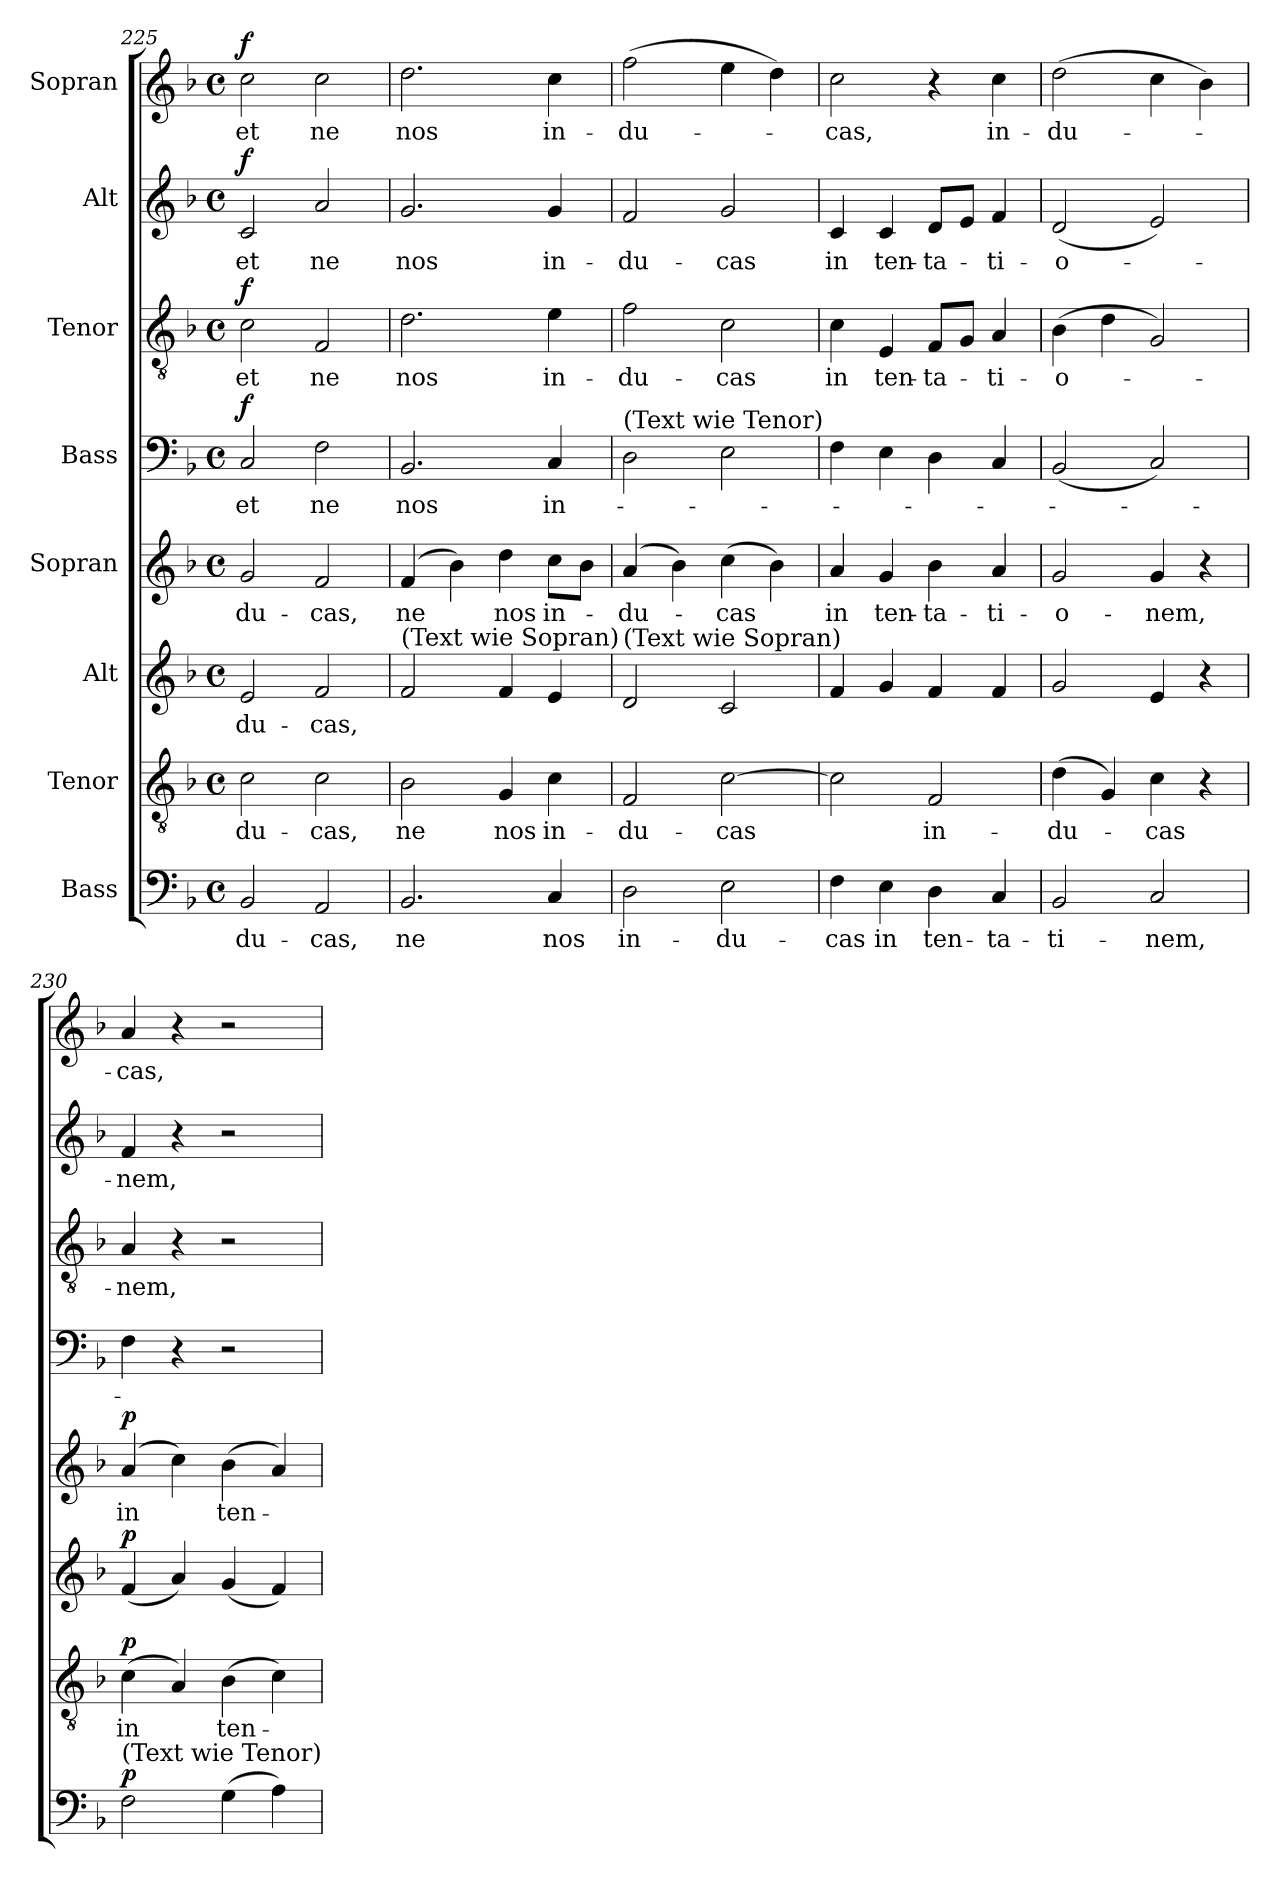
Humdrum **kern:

**kern	**text	**dynam	**kern	**text	**dynam	**kern	**text	**dynam	**kern	**text	**dynam	**kern	**text	**dynam	**kern	**text	**dynam	**kern	**text	**dynam	**kern	**text	**dynam
*part8	*part8	*part8	*part7	*part7	*part7	*part6	*part6	*part6	*part5	*part5	*part5	*part4	*part4	*part4	*part3	*part3	*part3	*part2	*part2	*part2	*part1	*part1	*part1
*staff8	*staff8	*staff8	*staff7	*staff7	*staff7	*staff6	*staff6	*staff6	*staff5	*staff5	*staff5	*staff4	*staff4	*staff4	*staff3	*staff3	*staff3	*staff2	*staff2	*staff2	*staff1	*staff1	*staff1
*I"Bass	*	*	*I"Tenor	*	*	*I"Alt	*	*	*I"Sopran	*	*	*I"Bass	*	*	*I"Tenor	*	*	*I"Alt	*	*	*I"Sopran	*	*
*clefF4	*	*	*clefGv2	*	*	*clefG2	*	*	*clefG2	*	*	*clefF4	*	*	*clefGv2	*	*	*clefG2	*	*	*clefG2	*	*
*k[b-]	*	*	*k[b-]	*	*	*k[b-]	*	*	*k[b-]	*	*	*k[b-]	*	*	*k[b-]	*	*	*k[b-]	*	*	*k[b-]	*	*
*M4/4	*	*	*M4/4	*	*	*M4/4	*	*	*M4/4	*	*	*M4/4	*	*	*M4/4	*	*	*M4/4	*	*	*M4/4	*	*
*met(c)	*	*	*met(c)	*	*	*met(c)	*	*	*met(c)	*	*	*met(c)	*	*	*met(c)	*	*	*met(c)	*	*	*met(c)	*	*
=225	=225	=225	=225	=225	=225	=225	=225	=225	=225	=225	=225	=225	=225	=225	=225	=225	=225	=225	=225	=225	=225	=225	=225
!	!LO:LY:b	!	!	!LO:LY:b	!	!	!LO:LY:b	!	!	!LO:LY:b	!	!	!LO:LY:b	!LO:DY:a	!	!LO:LY:b	!LO:DY:a	!	!LO:LY:b	!LO:DY:a	!	!LO:LY:b	!LO:DY:a
2BB-/	-du-	.	2c\	-du-	.	2e/	-du-	.	2g/	-du-	.	2C/	et	f	2c\	et	f	2c/	et	f	2cc\	et	f
!	!LO:LY:b	!	!	!LO:LY:b	!	!	!LO:LY:b	!	!	!LO:LY:b	!	!	!LO:LY:b	!	!	!LO:LY:b	!	!	!LO:LY:b	!	!	!LO:LY:b	!
2AA/	-cas,	.	2c\	-cas,	.	2f/	-cas,	.	2f/	-cas,	.	2F\	ne	.	2F/	ne	.	2a/	ne	.	2cc\	ne	.
=226	=226	=226	=226	=226	=226	=226	=226	=226	=226	=226	=226	=226	=226	=226	=226	=226	=226	=226	=226	=226	=226	=226	=226
!	!	!	!	!	!	!LO:TX:a:t=(Text wie Sopran)	!	!	!	!	!	!	!	!	!	!	!	!	!	!	!	!	!
!	!LO:LY:b	!	!	!LO:LY:b	!	!	!	!	!	!LO:LY:b	!	!	!LO:LY:b	!	!	!LO:LY:b	!	!	!LO:LY:b	!	!	!LO:LY:b	!
2.BB-/	ne	.	2B-\	ne	.	2f/	.	.	(4f/	ne	.	2.BB-/	nos	.	2.d\	nos	.	2.g/	nos	.	2.dd\	nos	.
.	.	.	.	.	.	.	.	.	4b-\)	.	.	.	.	.	.	.	.	.	.	.	.	.	.
!	!	!	!	!LO:LY:b	!	!	!	!	!	!LO:LY:b	!	!	!	!	!	!	!	!	!	!	!	!	!
.	.	.	4G/	nos	.	4f/	.	.	4dd\	nos	.	.	.	.	.	.	.	.	.	.	.	.	.
!	!LO:LY:b	!	!	!LO:LY:b	!	!	!	!	!	!LO:LY:b	!	!	!LO:LY:b	!	!	!LO:LY:b	!	!	!LO:LY:b	!	!	!LO:LY:b	!
4C/	nos	.	4c\	in-	.	4e/	.	.	8cc\L	in-	.	4C/	in -	.	4e\	in-	.	4g/	in-	.	4cc\	in-	.
.	.	.	.	.	.	.	.	.	8b-\J	.	.	.	.	.	.	.	.	.	.	.	.	.	.
!!LO:LB:g=z
=227	=227	=227	=227	=227	=227	=227	=227	=227	=227	=227	=227	=227	=227	=227	=227	=227	=227	=227	=227	=227	=227	=227	=227
!	!	!	!	!	!	!	!	!	!	!	!	!LO:TX:a:t=(Text wie Tenor)	!	!	!	!	!	!	!	!	!	!	!
!	!	!	!	!	!	!LO:TX:a:t=(Text wie Sopran)	!	!	!	!	!	!	!	!	!	!	!	!	!	!	!	!	!
!	!LO:LY:b	!	!	!LO:LY:b	!	!	!	!	!	!LO:LY:b	!	!	!	!	!	!LO:LY:b	!	!	!LO:LY:b	!	!	!LO:LY:b	!
2D\	in-	.	2F/	-du-	.	2d/	.	.	(4a/	-du-	.	2D\	.	.	2f\	-du-	.	2f/	-du-	.	(2ff\	-du-	.
.	.	.	.	.	.	.	.	.	4b-\)	.	.	.	.	.	.	.	.	.	.	.	.	.	.
!	!LO:LY:b	!	!	!LO:LY:b	!	!	!	!	!	!LO:LY:b	!	!	!	!	!	!LO:LY:b	!	!	!LO:LY:b	!	!	!	!
2E\	-du-	.	[2c\	-cas	.	2c/	.	.	(4cc\	-cas	.	2E\	.	.	2c\	-cas	.	2g/	-cas	.	4ee\	.	.
.	.	.	.	.	.	.	.	.	4b-\)	.	.	.	.	.	.	.	.	.	.	.	4dd\)	.	.
=228	=228	=228	=228	=228	=228	=228	=228	=228	=228	=228	=228	=228	=228	=228	=228	=228	=228	=228	=228	=228	=228	=228	=228
!	!LO:LY:b	!	!	!	!	!	!	!	!	!LO:LY:b	!	!	!	!	!	!LO:LY:b	!	!	!LO:LY:b	!	!	!LO:LY:b	!
4F\	-cas	.	2c\]	.	.	4f/	.	.	4a/	in	.	4F\	.	.	4c\	in	.	4c/	in	.	2cc\	-cas,	.
!	!LO:LY:b	!	!	!	!	!	!	!	!	!LO:LY:b	!	!	!	!	!	!LO:LY:b	!	!	!LO:LY:b	!	!	!	!
4E\	in	.	.	.	.	4g/	.	.	4g/	ten-	.	4E\	.	.	4E/	ten-	.	4c/	ten-	.	.	.	.
!	!LO:LY:b	!	!	!LO:LY:b	!	!	!	!	!	!LO:LY:b	!	!	!	!	!	!LO:LY:b	!	!	!LO:LY:b	!	!	!	!
4D\	ten-	.	2F/	in-	.	4f/	.	.	4b-\	-ta-	.	4D\	.	.	8F/L	-ta-	.	8d/L	-ta-	.	4r	.	.
.	.	.	.	.	.	.	.	.	.	.	.	.	.	.	8G/J	.	.	8e/J	.	.	.	.	.
!	!LO:LY:b	!	!	!	!	!	!	!	!	!LO:LY:b	!	!	!	!	!	!LO:LY:b	!	!	!LO:LY:b	!	!	!LO:LY:b	!
4C/	-ta-	.	.	.	.	4f/	.	.	4a/	-ti-	.	4C/	.	.	4A/	-ti-	.	4f/	-ti-	.	4cc\	in-	.
=229	=229	=229	=229	=229	=229	=229	=229	=229	=229	=229	=229	=229	=229	=229	=229	=229	=229	=229	=229	=229	=229	=229	=229
!	!LO:LY:b	!	!	!LO:LY:b	!	!	!	!	!	!LO:LY:b	!	!	!	!	!	!LO:LY:b	!	!	!LO:LY:b	!	!	!LO:LY:b	!
2BB-/	-ti-	.	(4d\	-du-	.	2g/	.	.	2g/	-o-	.	(2BB-/	.	.	(4B-\	-o-	.	(2d/	-o-	.	(2dd\	-du-	.
.	.	.	4G/)	.	.	.	.	.	.	.	.	.	.	.	4d\	.	.	.	.	.	.	.	.
!	!LO:LY:b	!	!	!LO:LY:b	!	!	!	!	!	!LO:LY:b	!	!	!	!	!	!	!	!	!	!	!	!	!
2C/	-nem,	.	4c\	-cas	.	4e/	.	.	4g/	-nem,	.	2C/)	.	.	2G/)	.	.	2e/)	.	.	4cc\	.	.
.	.	.	4r	.	.	4r	.	.	4r	.	.	.	.	.	.	.	.	.	.	.	4b-\)	.	.
=230	=230	=230	=230	=230	=230	=230	=230	=230	=230	=230	=230	=230	=230	=230	=230	=230	=230	=230	=230	=230	=230	=230	=230
!LO:TX:a:t=(Text wie Tenor)	!	!	!	!	!	!	!	!	!	!	!	!	!	!	!	!	!	!	!	!	!	!	!
!	!	!LO:DY:a	!	!LO:LY:b	!LO:DY:a	!	!	!LO:DY:a	!	!LO:LY:b	!LO:DY:a	!	!	!	!	!LO:LY:b	!	!	!LO:LY:b	!	!	!LO:LY:b	!
2F\	.	p	(4c\	in	p	(4f/	.	p	(4a/	in	p	4F\	.	.	4A/	-nem,	.	4f/	-nem,	.	4a/	-cas,	.
.	.	.	4A/)	.	.	4a/)	.	.	4cc\)	.	.	4r	.	.	4r	.	.	4r	.	.	4r	.	.
!	!	!	!	!LO:LY:b	!	!	!	!	!	!LO:LY:b	!	!	!	!	!	!	!	!	!	!	!	!	!
(4G\	.	.	(4B-\	ten-	.	(4g/	.	.	(4b-\	ten-	.	2r	.	.	2r	.	.	2r	.	.	2r	.	.
4A\)	.	.	4c\)	.	.	4f/)	.	.	4a/)	.	.	.	.	.	.	.	.	.	.	.	.	.	.
=	=	=	=	=	=	=	=	=	=	=	=	=	=	=	=	=	=	=	=	=	=	=	=
*-	*-	*-	*-	*-	*-	*-	*-	*-	*-	*-	*-	*-	*-	*-	*-	*-	*-	*-	*-	*-	*-	*-	*-
